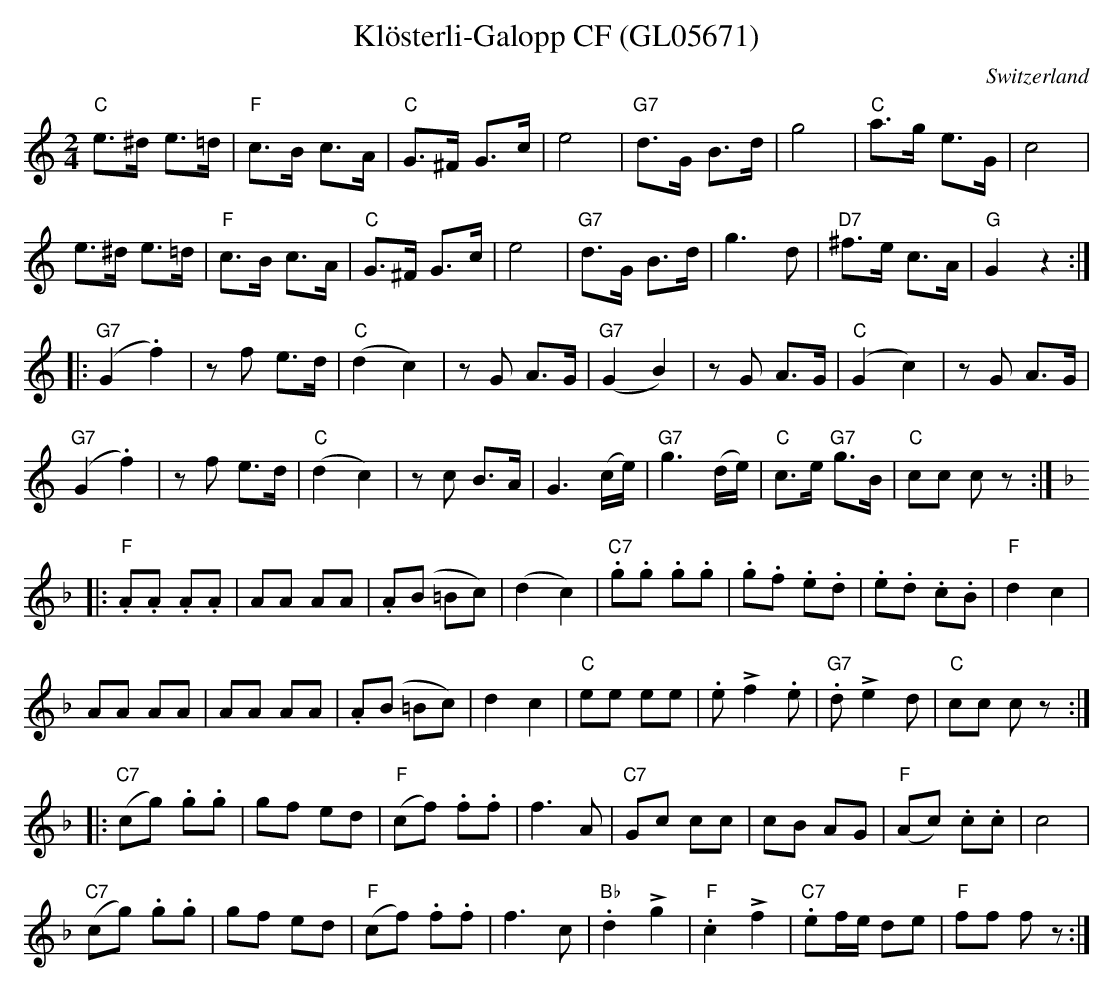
X:1
T:  Klösterli-Galopp CF (GL05671)
O:Switzerland
M:2/4
L:1/8
K:C major
"C"e>^d e>=d | "F"c>B c>A | "C"G>^F G>c | e4 | "G7"d>G B>d | g4 | "C"a>g e>G | c4 |
e>^d e>=d | "F"c>B c>A | "C"G>^F G>c | e4 | "G7"d>G B>d | g3d | "D7"^f>e c>A | "G"G2z2 ::
"G7"(G2.f2) | zf e>d | "C"(d2c2) | zG A>G | "G7"(G2B2) | zG A>G | "C"(G2c2) | zG A>G |
"G7"(G2.f2) | zf e>d | "C"(d2c2) | zc B>A | G3 (c/e/) | "G7"g3 (d/e/) | "C"c>e "G7"g>B | "C"cc cz :: [K:F]
"F".A.A .A.A | AA AA | .A(B =Bc) | (d2c2) | "C7".g.g .g.g | .g.f .e.d | .e.d .c.B | "F"d2c2 |
AA AA | AA AA | .A(B =Bc) | d2c2 | "C"ee ee | .e+>+f2.e | "G7".d+>+e2d | "C"cc cz ::
"C7"(cg) .g.g | gf ed | "F"(cf) .f.f | f3A | "C7"Gc cc | cB AG | "F"(Ac) .c.c | c4 |
"C7"(cg) .g.g | gf ed | "F"(cf) .f.f | f3c | "Bb".d2+>+g2 | "F".c2+>+f2 | "C7".ef/e/ de | "F"ff fz :|
